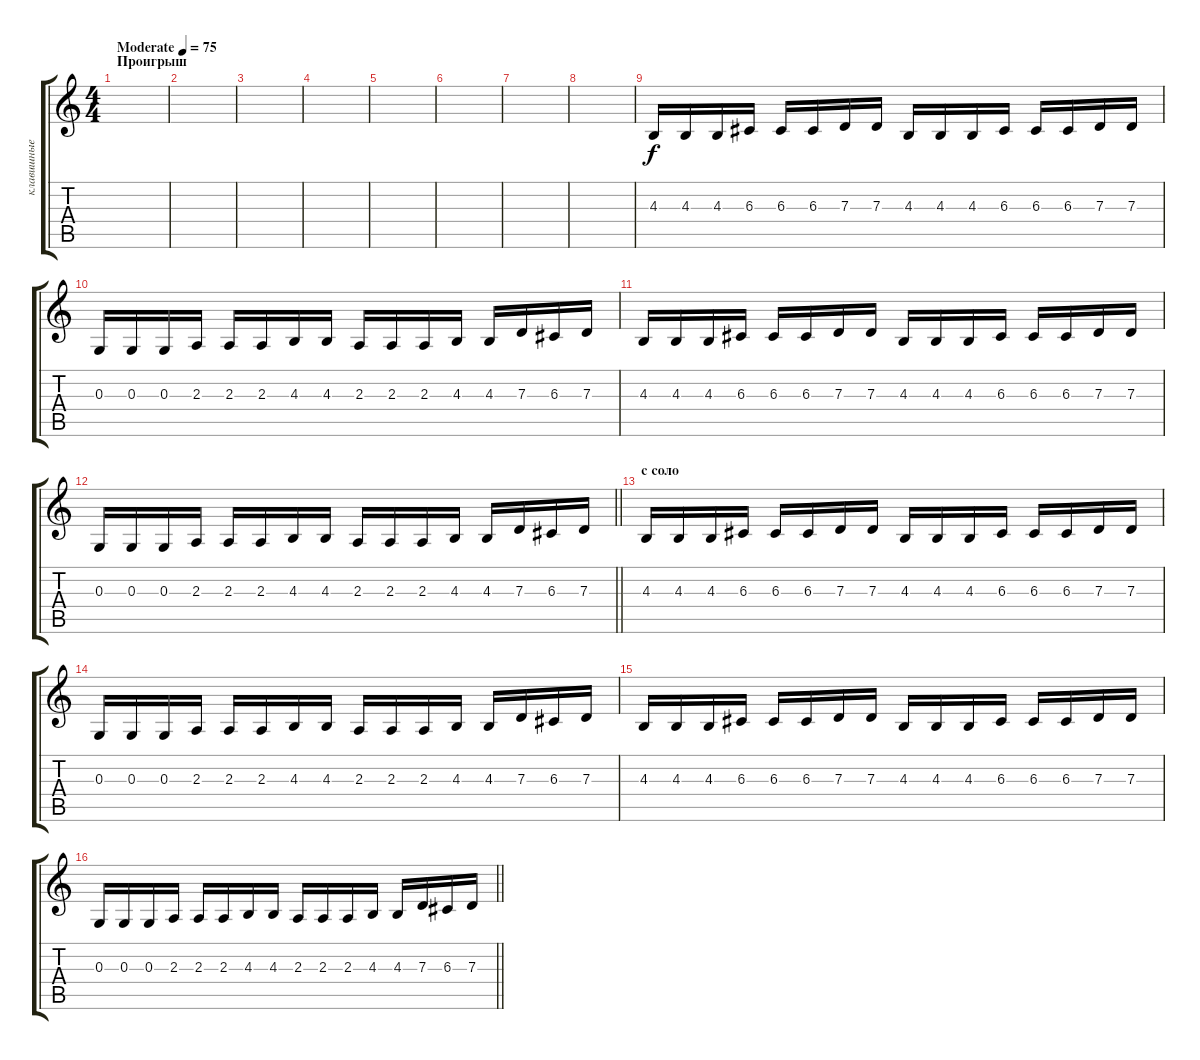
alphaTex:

\track ("клавишные" "клавишные") {instrument lead2sawtooth}
\staff {score tabs}
\tuning (E4 B3 G3 D3 A2 E2) {hide}
\ts (4 4)
\section ("" "Проигрыш")
\tempo (75 "Moderate")
\clef g2
\ks c
|
|
|
|
|
|
|
|
4.3.16 4.3.16 4.3.16 6.3.16 6.3.16 6.3.16 7.3.16 7.3.16 4.3.16 4.3.16 4.3.16 6.3.16 6.3.16 6.3.16 7.3.16 7.3.16 |
0.3.16 0.3.16 0.3.16 2.3.16 2.3.16 2.3.16 4.3.16 4.3.16 2.3.16 2.3.16 2.3.16 4.3.16 4.3.16 7.3.16 6.3.16 7.3.16 |
4.3.16 4.3.16 4.3.16 6.3.16 6.3.16 6.3.16 7.3.16 7.3.16 4.3.16 4.3.16 4.3.16 6.3.16 6.3.16 6.3.16 7.3.16 7.3.16 |
\barLineRight lightlight
0.3.16 0.3.16 0.3.16 2.3.16 2.3.16 2.3.16 4.3.16 4.3.16 2.3.16 2.3.16 2.3.16 4.3.16 4.3.16 7.3.16 6.3.16 7.3.16 |
\section ("" "с соло")
4.3.16 4.3.16 4.3.16 6.3.16 6.3.16 6.3.16 7.3.16 7.3.16 4.3.16 4.3.16 4.3.16 6.3.16 6.3.16 6.3.16 7.3.16 7.3.16 |
0.3.16 0.3.16 0.3.16 2.3.16 2.3.16 2.3.16 4.3.16 4.3.16 2.3.16 2.3.16 2.3.16 4.3.16 4.3.16 7.3.16 6.3.16 7.3.16 |
4.3.16 4.3.16 4.3.16 6.3.16 6.3.16 6.3.16 7.3.16 7.3.16 4.3.16 4.3.16 4.3.16 6.3.16 6.3.16 6.3.16 7.3.16 7.3.16 |
\barLineRight lightlight
0.3.16 0.3.16 0.3.16 2.3.16 2.3.16 2.3.16 4.3.16 4.3.16 2.3.16 2.3.16 2.3.16 4.3.16 4.3.16 7.3.16 6.3.16 7.3.16
